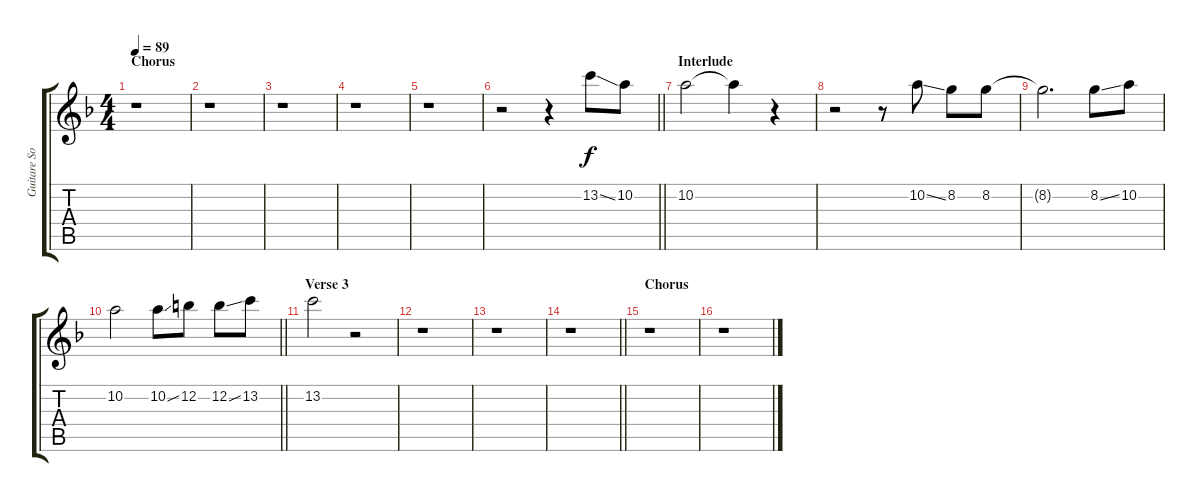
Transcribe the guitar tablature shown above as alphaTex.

\track ("Guitare Solo" "Guitare So") {instrument electricguitarjazz}
\staff {score tabs}
\tuning (E4 B3 G3 D3 A2 E2) {hide}
\ts (4 4)
\section ("" "Chorus")
\tempo 89
\clef g2
\ks f
r.1{dy f} |
r.1 |
r.1 |
r.1 |
r.1 |
\barLineRight lightlight
r.2 r.4 13.2{ss}.8 10.2.8 |
\section ("" "Interlude")
10.2.2 10.2{t}.4 r.4 |
r.2 r.8 10.2{ss}.8 8.2.8 8.2.8 |
8.2{t}.2{d} 8.2{ss}.8 10.2.8 |
\barLineRight lightlight
10.2.2 10.2{ss}.8 12.2.8 12.2{ss}.8 13.2.8 |
\section ("" "Verse 3")
13.2.2 r.2 |
r.1 |
r.1 |
\barLineRight lightlight
r.1 |
\section ("" "Chorus")
r.1 |
r.1
